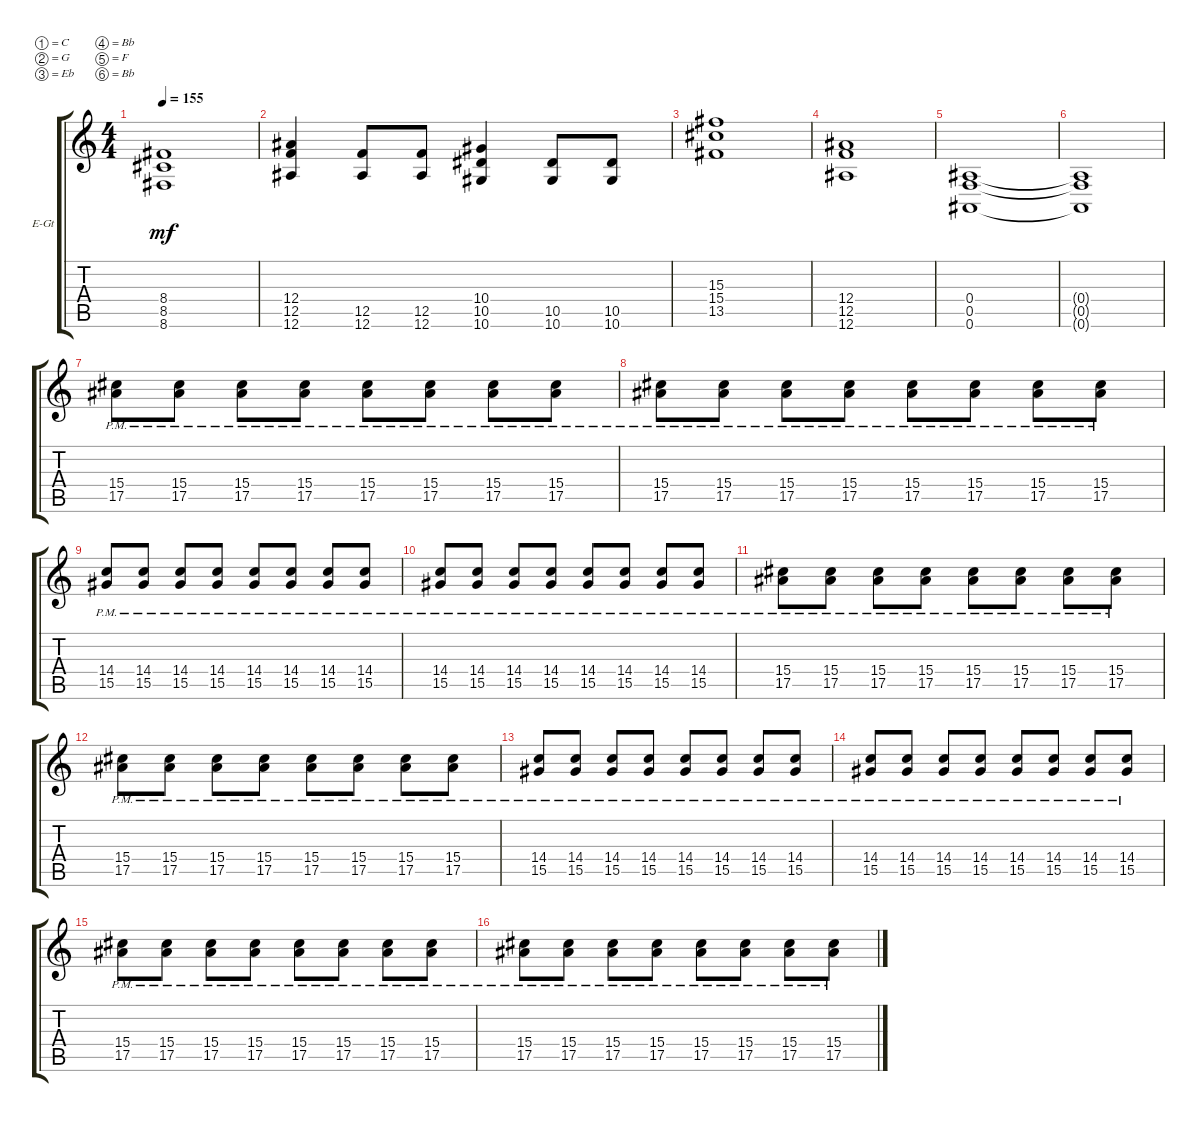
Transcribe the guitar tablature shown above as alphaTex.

\defaultSystemsLayout 4
\bracketExtendMode groupsimilarinstruments
\firstSystemTrackNameOrientation horizontal
\otherSystemsTrackNameOrientation horizontal
\track ("Lead Guitar" "E-Gt") {instrument overdrivenguitar}
\staff {score tabs}
\tuning (C4 G3 Eb3 Bb2 F2 Bb1)
\ts (4 4)
\tempo 155
\clef g2
\ks c
(8.6{t} 8.5{t} 8.4{t}).1{dy mf} |
(12.6 12.5 12.4).4 (12.6 12.5).8 (12.5 12.6).8 (10.6 10.5 10.4).4 (10.6 10.5).8 (10.6 10.5).8 |
(15.4 13.5 15.3).1 |
(12.6 12.5 12.4).1 |
(0.6 0.5 0.4).1 |
(0.6{t} 0.5{t} 0.4{t}).1 |
(17.5{pm} 15.4{pm}).8 (17.5{pm} 15.4{pm}).8 (17.5{pm} 15.4{pm}).8 (17.5{pm} 15.4{pm}).8 (17.5{pm} 15.4{pm}).8 (17.5{pm} 15.4{pm}).8 (17.5{pm} 15.4{pm}).8 (17.5{pm} 15.4{pm}).8 |
(17.5{pm} 15.4{pm}).8 (17.5{pm} 15.4{pm}).8 (17.5{pm} 15.4{pm}).8 (17.5{pm} 15.4{pm}).8 (17.5{pm} 15.4{pm}).8 (17.5{pm} 15.4{pm}).8 (17.5{pm} 15.4{pm}).8 (17.5{pm} 15.4{pm}).8 |
(15.5{pm} 14.4{pm}).8 (15.5{pm} 14.4{pm}).8 (15.5{pm} 14.4{pm}).8 (15.5{pm} 14.4{pm}).8 (15.5{pm} 14.4{pm}).8 (15.5{pm} 14.4{pm}).8 (15.5{pm} 14.4{pm}).8 (15.5{pm} 14.4{pm}).8 |
(15.5{pm} 14.4{pm}).8 (15.5{pm} 14.4{pm}).8 (15.5{pm} 14.4{pm}).8 (15.5{pm} 14.4{pm}).8 (15.5{pm} 14.4{pm}).8 (15.5{pm} 14.4{pm}).8 (15.5{pm} 14.4{pm}).8 (15.5{pm} 14.4{pm}).8 |
(17.5{pm} 15.4{pm}).8 (17.5{pm} 15.4{pm}).8 (17.5{pm} 15.4{pm}).8 (17.5{pm} 15.4{pm}).8 (17.5{pm} 15.4{pm}).8 (17.5{pm} 15.4{pm}).8 (17.5{pm} 15.4{pm}).8 (17.5{pm} 15.4{pm}).8 |
(17.5{pm} 15.4{pm}).8 (17.5{pm} 15.4{pm}).8 (17.5{pm} 15.4{pm}).8 (17.5{pm} 15.4{pm}).8 (17.5{pm} 15.4{pm}).8 (17.5{pm} 15.4{pm}).8 (17.5{pm} 15.4{pm}).8 (17.5{pm} 15.4{pm}).8 |
(15.5{pm} 14.4{pm}).8 (15.5{pm} 14.4{pm}).8 (15.5{pm} 14.4{pm}).8 (15.5{pm} 14.4{pm}).8 (15.5{pm} 14.4{pm}).8 (15.5{pm} 14.4{pm}).8 (15.5{pm} 14.4{pm}).8 (15.5{pm} 14.4{pm}).8 |
(15.5{pm} 14.4{pm}).8 (15.5{pm} 14.4{pm}).8 (15.5{pm} 14.4{pm}).8 (15.5{pm} 14.4{pm}).8 (15.5{pm} 14.4{pm}).8 (15.5{pm} 14.4{pm}).8 (15.5{pm} 14.4{pm}).8 (15.5{pm} 14.4{pm}).8 |
(17.5{pm} 15.4{pm}).8 (17.5{pm} 15.4{pm}).8 (17.5{pm} 15.4{pm}).8 (17.5{pm} 15.4{pm}).8 (17.5{pm} 15.4{pm}).8 (17.5{pm} 15.4{pm}).8 (17.5{pm} 15.4{pm}).8 (17.5{pm} 15.4{pm}).8 |
(17.5{pm} 15.4{pm}).8 (17.5{pm} 15.4{pm}).8 (17.5{pm} 15.4{pm}).8 (17.5{pm} 15.4{pm}).8 (17.5{pm} 15.4{pm}).8 (17.5{pm} 15.4{pm}).8 (17.5{pm} 15.4{pm}).8 (17.5{pm} 15.4{pm}).8
